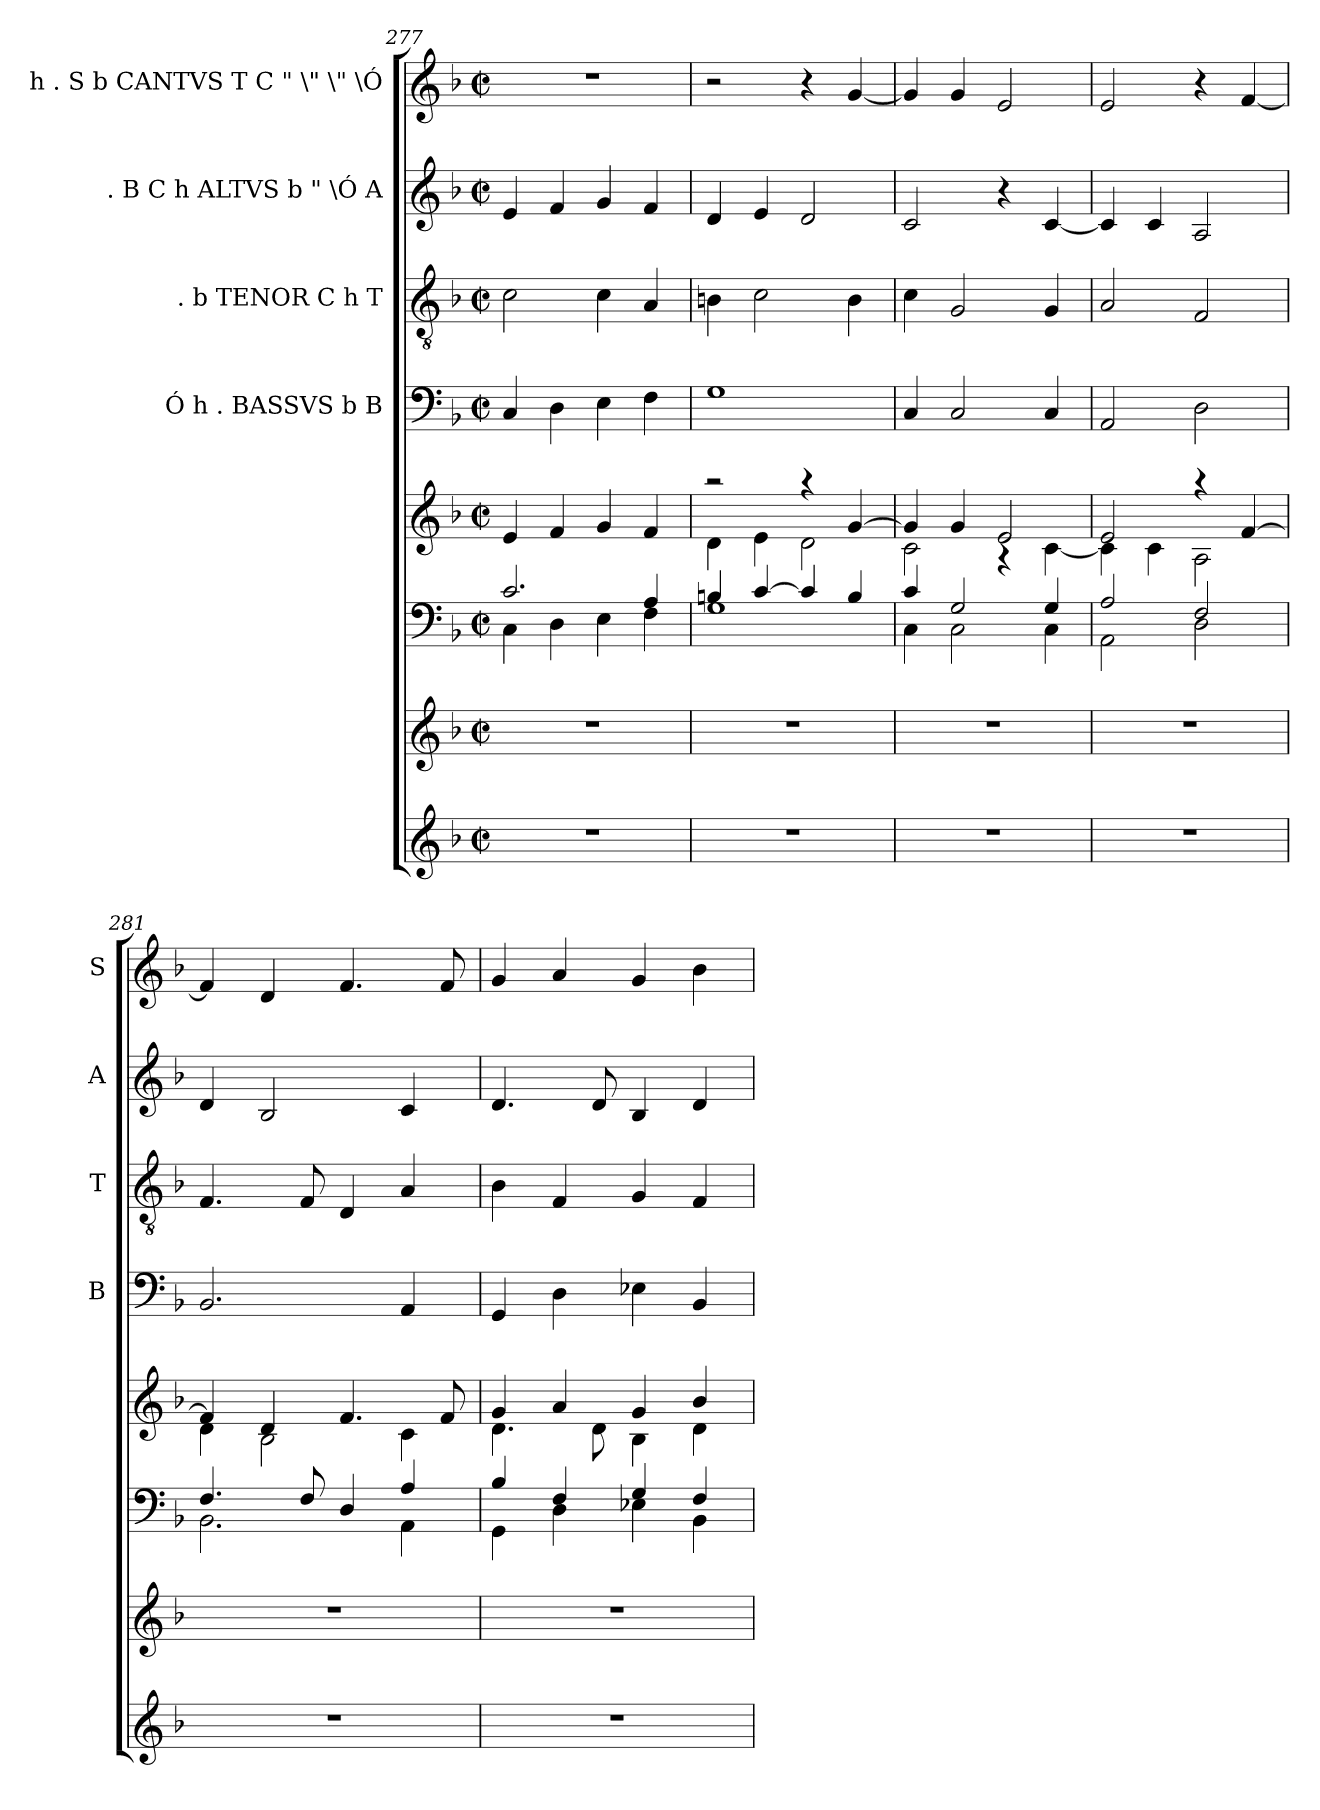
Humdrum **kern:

**kern	**kern	**kern	**kern	**kern	**kern	**kern	**kern
*part8	*part7	*part6	*part5	*part4	*part3	*part2	*part1
*staff8	*staff7	*staff6	*staff5	*staff4	*staff3	*staff2	*staff1
*	*	*	*	*I"Ó h . BASSVS b B	*I". b TENOR C h T	*I". B C h ALTVS b " \Ó A	*I"h . S b CANTVS T C " \" \" \Ó
*	*	*	*	*I'B	*I'T	*I'A	*I'S
*clefG2	*clefG2	*clefF4	*clefG2	*clefF4	*clefGv2	*clefG2	*clefG2
*k[b-]	*k[b-]	*k[b-]	*k[b-]	*k[b-]	*k[b-]	*k[b-]	*k[b-]
*F:	*F:	*F:	*F:	*F:	*F:	*F:	*F:
*M2/2	*M2/2	*M2/2	*M2/2	*M2/2	*M2/2	*M2/2	*M2/2
*met(c|)	*met(c|)	*met(c|)	*met(c|)	*met(c|)	*met(c|)	*met(c|)	*met(c|)
=277	=277	=277	=277	=277	=277	=277	=277
*	*	*^	*	*	*	*	*
1r	1r	2.c/	4C\	4e/	4C/	2c\	4e/	1r
.	.	.	4D\	4f/	4D\	.	4f/	.
.	.	.	4E\	4g/	4E\	4c\	4g/	.
.	.	4A/	4F\	4f/	4F\	4A/	4f/	.
=278	=278	=278	=278	=278	=278	=278	=278	=278
*	*	*	*	*^	*	*	*	*
1r	1r	4Bn/	1G	2raa	4d\	1G	4Bn\	4d/	2r
.	.	[>4c/	.	.	4e\	.	2c\	4e/	.
.	.	4c/]	.	4raa	2d\	.	.	2d/	4r
.	.	4B/	.	[>4g/	.	.	4B\	.	[<4g/
=279	=279	=279	=279	=279	=279	=279	=279	=279	=279
1r	1r	4c/	4C\	4g/]	2c\	4C/	4c\	2c/	4g/]
.	.	2G/	2C\	4g/	.	2C/	2G/	.	4g/
.	.	.	.	2e/	4rG	.	.	4r	2e/
.	.	4G/	4C\	.	[<4c\	4C/	4G/	[<4c/	.
!!LO:LB:g=z
=280	=280	=280	=280	=280	=280	=280	=280	=280	=280
1r	1r	2A/	2AA\	2e/	4c\]	2AA/	2A/	4c/]	2e/
.	.	.	.	.	4c\	.	.	4c/	.
.	.	2F/	2D\	4raa	2A\	2D\	2F/	2A/	4r
.	.	.	.	[>4f/	.	.	.	.	[<4f/
=281	=281	=281	=281	=281	=281	=281	=281	=281	=281
1r	1r	4.F/	2.BB-\	4f/]	4d\	2.BB-/	4.F/	4d/	4f/]
.	.	.	.	4d/	2B-\	.	.	2B-/	4d/
.	.	8F/	.	.	.	.	8F/	.	.
.	.	4D/	.	4.f/	.	.	4D/	.	4.f/
.	.	4A/	4AA\	.	4c\	4AA/	4A/	4c/	.
.	.	.	.	8f/	.	.	.	.	8f/
=282	=282	=282	=282	=282	=282	=282	=282	=282	=282
1r	1r	4B-/	4GG\	4g/	4.d\	4GG/	4B-\	4.d/	4g/
.	.	4F/	4D\	4a/	.	4D\	4F/	.	4a/
.	.	.	.	.	8d\	.	.	8d/	.
.	.	4G/	4E-X\	4g/	4B-\	4E-X\	4G/	4B-/	4g/
.	.	4F/	4BB-\	4b-/	4d\	4BB-/	4F/	4d/	4b-\
*	*	*v	*v	*	*	*	*	*	*
*	*	*	*v	*v	*	*	*	*
=	=	=	=	=	=	=	=
*-	*-	*-	*-	*-	*-	*-	*-
